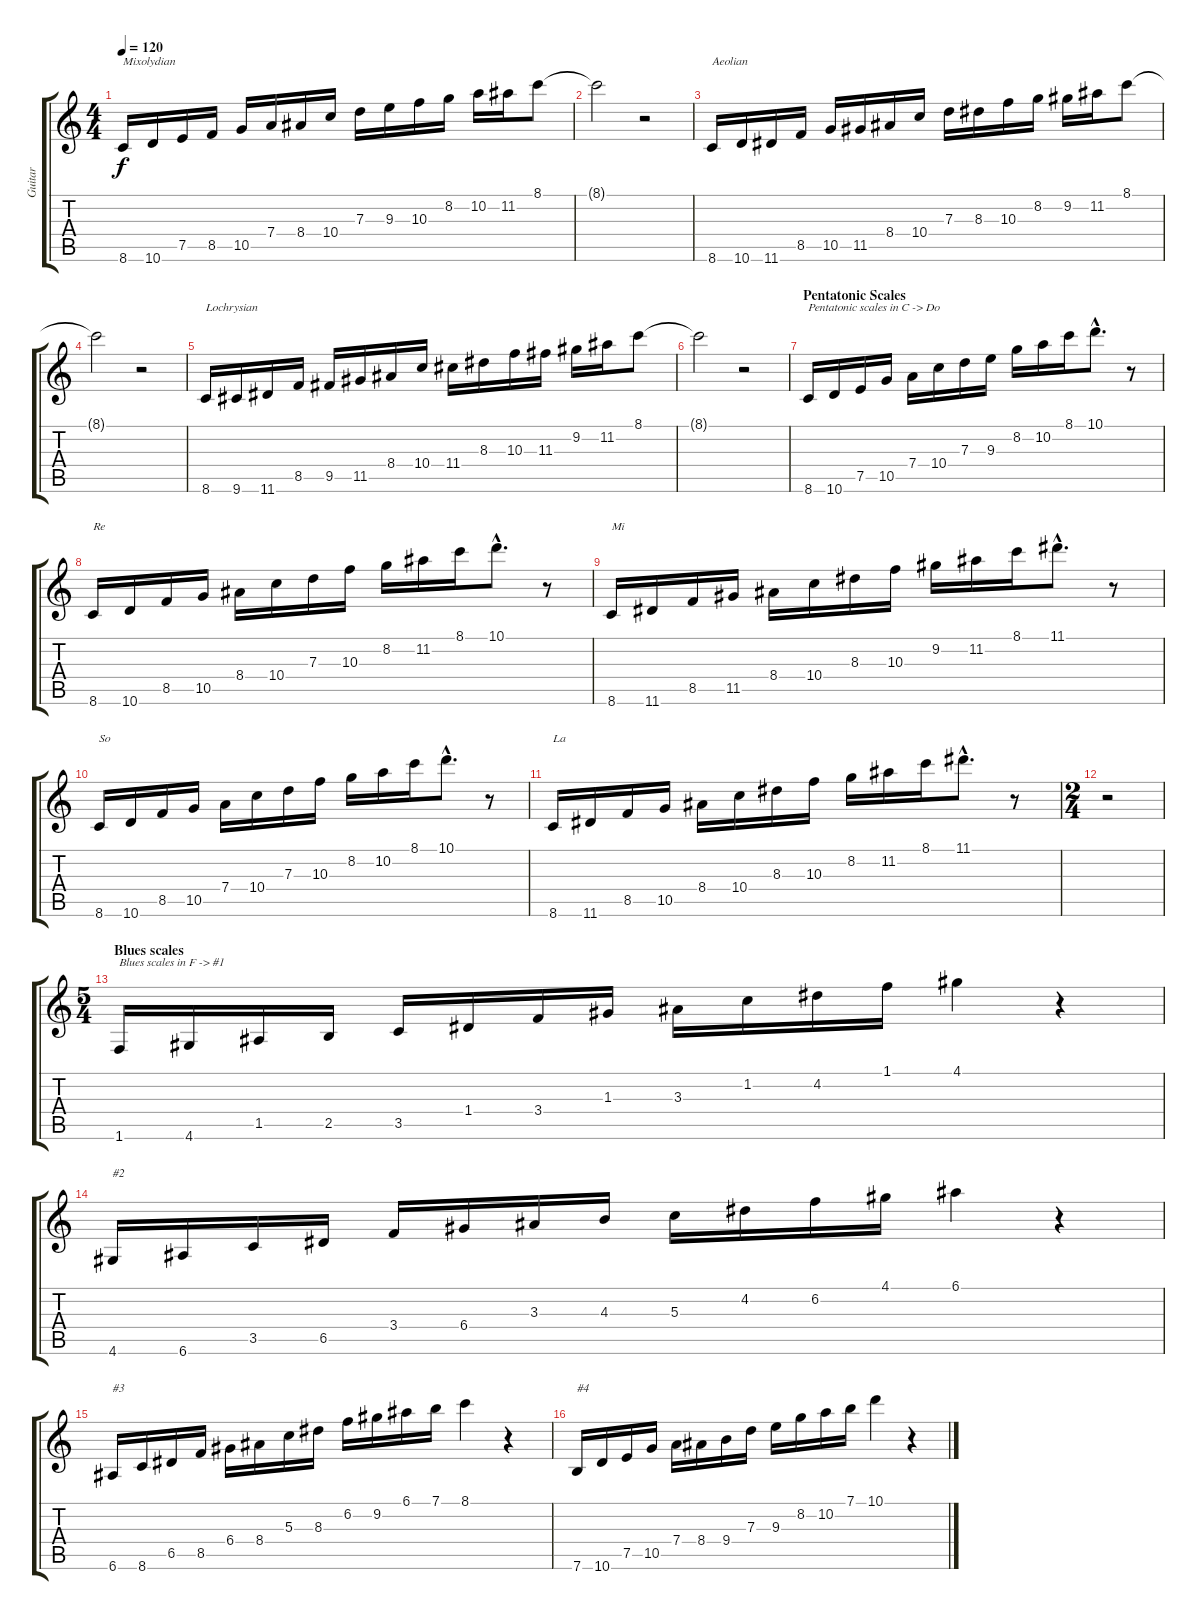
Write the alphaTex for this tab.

\track ("Guitar" "Guitar") {instrument acousticguitarnylon}
\staff {score tabs}
\tuning (E4 B3 G3 D3 A2 E2) {hide}
\ts (4 4)
\tempo 120
\clef g2
\ks c
8.6.16{txt "Mixolydian" dy f} 10.6.16 7.5.16 8.5.16 10.5.16 7.4.16 8.4.16 10.4.16 7.3.16 9.3.16 10.3.16 8.2.16 10.2.16 11.2.16 8.1.8 |
8.1{t}.2 r.2 |
8.6.16{txt "Aeolian"} 10.6.16 11.6.16 8.5.16 10.5.16 11.5.16 8.4.16 10.4.16 7.3.16 8.3.16 10.3.16 8.2.16 9.2.16 11.2.16 8.1.8 |
8.1{t}.2 r.2 |
8.6.16{txt "Lochrysian"} 9.6.16 11.6.16 8.5.16 9.5.16 11.5.16 8.4.16 10.4.16 11.4.16 8.3.16 10.3.16 11.3.16 9.2.16 11.2.16 8.1.8 |
8.1{t}.2 r.2 |
\section ("" "Pentatonic Scales")
8.6.16{txt "Pentatonic scales in C -> Do"} 10.6.16 7.5.16 10.5.16 7.4.16 10.4.16 7.3.16 9.3.16 8.2.16 10.2.16 8.1.16 10.1{hac}.8{d} r.8 |
8.6.16{txt "Re"} 10.6.16 8.5.16 10.5.16 8.4.16 10.4.16 7.3.16 10.3.16 8.2.16 11.2.16 8.1.16 10.1{hac}.8{d} r.8 |
8.6.16{txt "Mi"} 11.6.16 8.5.16 11.5.16 8.4.16 10.4.16 8.3.16 10.3.16 9.2.16 11.2.16 8.1.16 11.1{hac}.8{d} r.8 |
8.6.16{txt "So"} 10.6.16 8.5.16 10.5.16 7.4.16 10.4.16 7.3.16 10.3.16 8.2.16 10.2.16 8.1.16 10.1{hac}.8{d} r.8 |
8.6.16{txt "La"} 11.6.16 8.5.16 10.5.16 8.4.16 10.4.16 8.3.16 10.3.16 8.2.16 11.2.16 8.1.16 11.1{hac}.8{d} r.8 |
\ts (2 4)
r.2 |
\ts (5 4)
\section ("" "Blues scales")
1.6.16{txt "Blues scales in F -> #1"} 4.6.16 1.5.16 2.5.16 3.5.16 1.4.16 3.4.16 1.3.16 3.3.16 1.2.16 4.2.16 1.1.16 4.1.4 r.4 |
4.6.16{txt "#2"} 6.6.16 3.5.16 6.5.16 3.4.16 6.4.16 3.3.16 4.3.16 5.3.16 4.2.16 6.2.16 4.1.16 6.1.4 r.4 |
6.6.16{txt "#3"} 8.6.16 6.5.16 8.5.16 6.4.16 8.4.16 5.3.16 8.3.16 6.2.16 9.2.16 6.1.16 7.1.16 8.1.4 r.4 |
7.6.16{txt "#4"} 10.6.16 7.5.16 10.5.16 7.4.16 8.4.16 9.4.16 7.3.16 9.3.16 8.2.16 10.2.16 7.1.16 10.1.4 r.4
